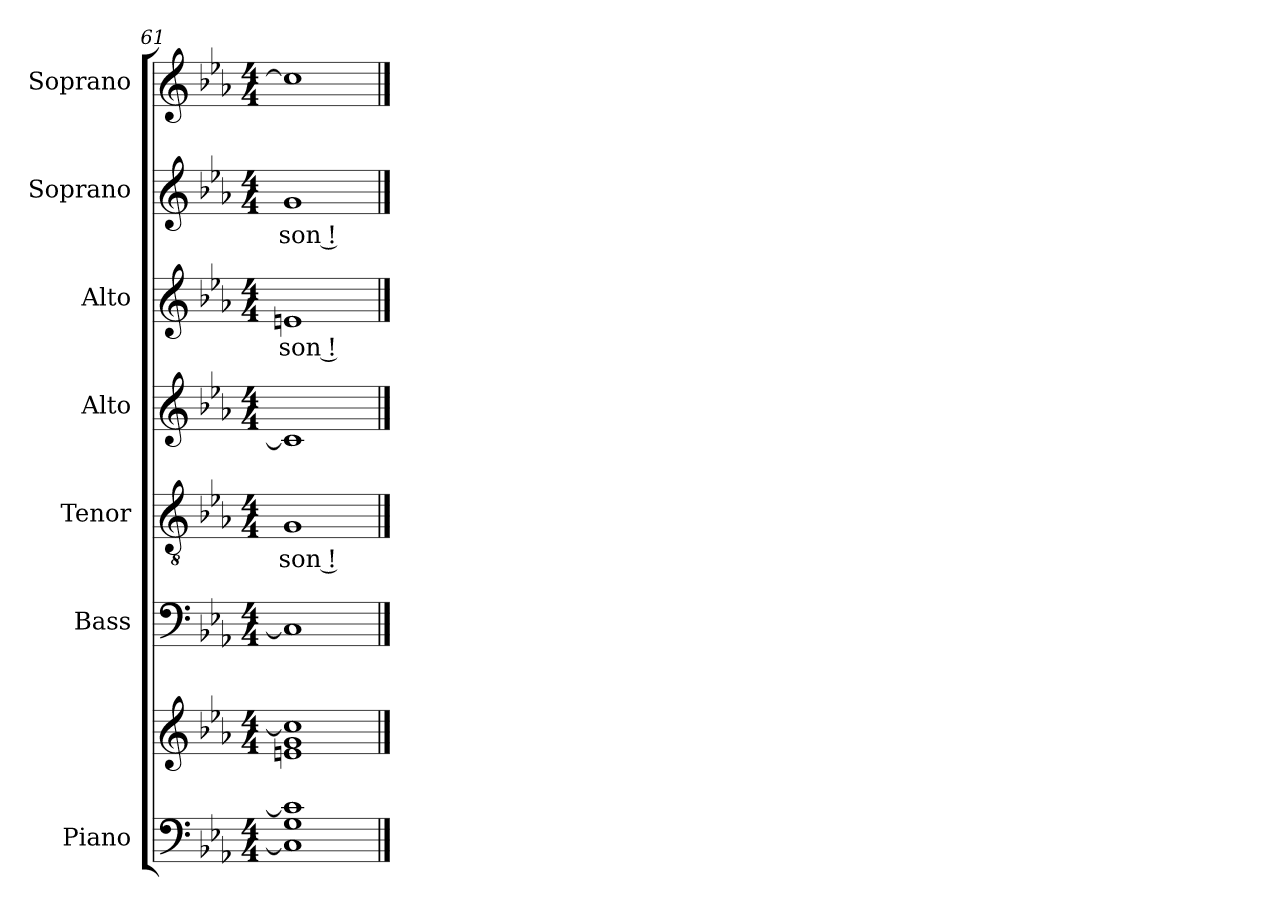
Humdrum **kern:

**kern	**kern	**kern	**kern	**text	**kern	**kern	**text	**kern	**text	**kern
*part7	*part7	*part6	*part5	*part5	*part4	*part3	*part3	*part2	*part2	*part1
*staff8	*staff7	*staff6	*staff5	*staff5	*staff4	*staff3	*staff3	*staff2	*staff2	*staff1
*I"Piano	*	*I"Bass	*I"Tenor	*	*I"Alto	*I"Alto	*	*I"Soprano	*	*I"Soprano
*	*	*I'B.	*I'T.	*	*	*I'A.	*	*	*	*I'S.
*clefF4	*clefG2	*clefF4	*clefGv2	*	*clefG2	*clefG2	*	*clefG2	*	*clefG2
*	*	*	*ITrd7c12	*	*	*	*	*	*	*
*k[b-e-a-]	*k[b-e-a-]	*k[b-e-a-]	*k[b-e-a-]	*	*k[b-e-a-]	*k[b-e-a-]	*	*k[b-e-a-]	*	*k[b-e-a-]
*E-:	*E-:	*E-:	*E-:	*	*E-:	*E-:	*	*E-:	*	*E-:
*M4/4	*M4/4	*M4/4	*M4/4	*	*M4/4	*M4/4	*	*M4/4	*	*M4/4
=61	=61	=61	=61	=61	=61	=61	=61	=61	=61	=61
*^	*^	*	*	*	*	*	*	*	*	*
*	*^	*	*^	*	*	*	*	*	*	*	*	*
!	!	!	!	!	!	!	!	!LO:LY:b:color=#000000	!	!	!	!	!	!
!	!	!	!	!	!	!	!	!	!	!	!LO:LY:b:color=#000000	!	!	!
!	!	!	!	!	!	!	!	!	!	!	!	!	!LO:LY:b:color=#000000	!
1ci]	1Gi	1Ci]	1cci]	1gi	1eni	1Ci]	1GGi	son !	1ci]	1eni	son !	1gi	son !	1cci]
*v	*v	*v	*	*	*	*	*	*	*	*	*	*	*	*
*	*v	*v	*v	*	*	*	*	*	*	*	*	*
==	==	==	==	==	==	==	==	==	==	==
*-	*-	*-	*-	*-	*-	*-	*-	*-	*-	*-
